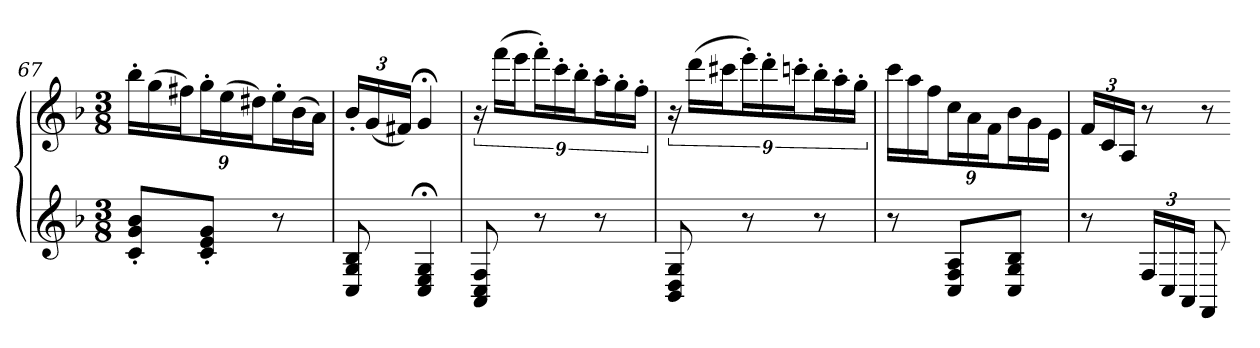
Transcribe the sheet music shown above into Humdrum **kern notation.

**kern	**kern
*part1	*part1
*staff2	*staff1
*clefG2	*clefG2
*k[b-]	*k[b-]
*F:	*F:
*M3/8	*M3/8
=67	=67
8c' 8g' 8b-'L	24bb-'LL
.	(24gg
.	24ff#XJ)
8c' 8e' 8g'J	24gg'L
.	(24ee
.	24dd#XJ)
8r	24ee'L
.	(24b-
.	24aJJ)
=68	=68
8C 8G 8B-	24b-'LL
.	(24g
.	24f#XJJ)
4C;< 4E;< 4G;<	4g;<
=69	=69
8AA 8C 8F	24r
.	(24fffLL
.	24eeeJ
8r	24fff'L)
.	24ccc'
.	24bb-'J
8r	24aa'L
.	24gg'
.	24ff'JJ
=70	=70
8BB- 8D 8G	24r
.	(24dddLL
.	24ccc#XJ
8r	24eee'L)
.	24ddd'
.	24cccn'J
8r	24bb-'L
.	24aa'
.	24gg'JJ
=71	=71
8r	24cccLL
.	24aa
.	24ffJ
8C 8F 8AL	24ccL
.	24a
.	24fJ
8C 8G 8B-J	24b-L
.	24g
.	24eJJ
=72	=72
8r	24fLL
.	24c
.	24AJJ
24FLL	8r
24C	.
24AAJJ	.
8FF	8r
=-	=-
*-	*-
